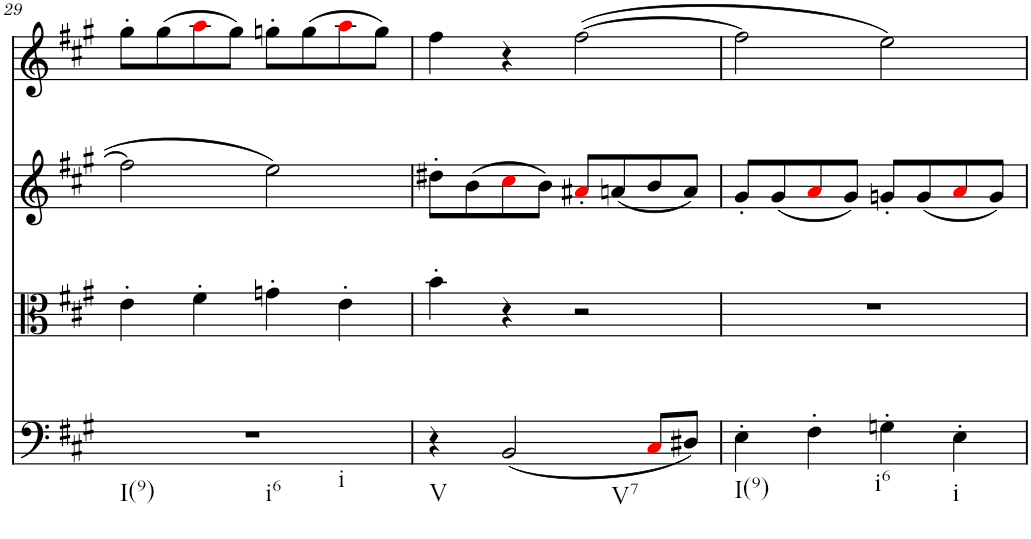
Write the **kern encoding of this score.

**kern	**kern	**kern	**kern
*part4	*part3	*part2	*part1
*staff4	*staff3	*staff2	*staff1
*I"Violoncello	*I"Viola	*I"Violin 2	*I"Violin 1
*I'Vc	*I'Vla	*I'Vln	*I'Vln
!!LO:PB:g=z
*clefF4	*clefC3	*clefG2	*clefG2
*k[f#c#g#]	*k[f#c#g#]	*k[f#c#g#]	*k[f#c#g#]
*A:	*A:	*A:	*A:
*M2/2	*M2/2	*M2/2	*M2/2
*met(c|)	*met(c|)	*met(c|)	*met(c|)
=29	=29	=29	=29
!LO:TX:b:t=I(9)	!	!	!
!LO:TX:b:t=i6	!	!	!
!LO:TX:b:t=i	!	!	!
1r	4e'\	2ff#\]	8gg#'\L
.	.	.	(8gg#\
.	4f#'\	.	8aai\
.	.	.	8gg#\J)
.	4gn'\	2ee\	8ggn'\L
.	.	.	(8gg\
.	4e'\	.	8aai\
.	.	.	8gg\J)
=30	=30	=30	=30
!LO:TX:b:t=V	!	!	!
4r	4b'\	8dd#X'\L	4ff#\
.	.	(8b\	.
!LO:TX:b:t=V7	!	!	!
(2BB/	4r	8cc#i\	4r
.	.	8b\J)	.
.	2r	8a#X'i/L	([2ff#\
.	.	(8an/	.
8C#i/L	.	8b/	.
8D#X/J)	.	8a/J)	.
=31	=31	=31	=31
!LO:TX:b:t=I(9)	!	!	!
4E'\	1r	8g#'/L	2ff#\]
.	.	(8g#/	.
4F#'\	.	8ai/	.
.	.	8g#/J)	.
!LO:TX:b:t=i6	!	!	!
4Gn'\	.	8gn'/L	2ee\)
.	.	(8g/	.
!LO:TX:b:t=i	!	!	!
4E'\	.	8ai/	.
.	.	8g/J)	.
=	=	=	=
*-	*-	*-	*-
